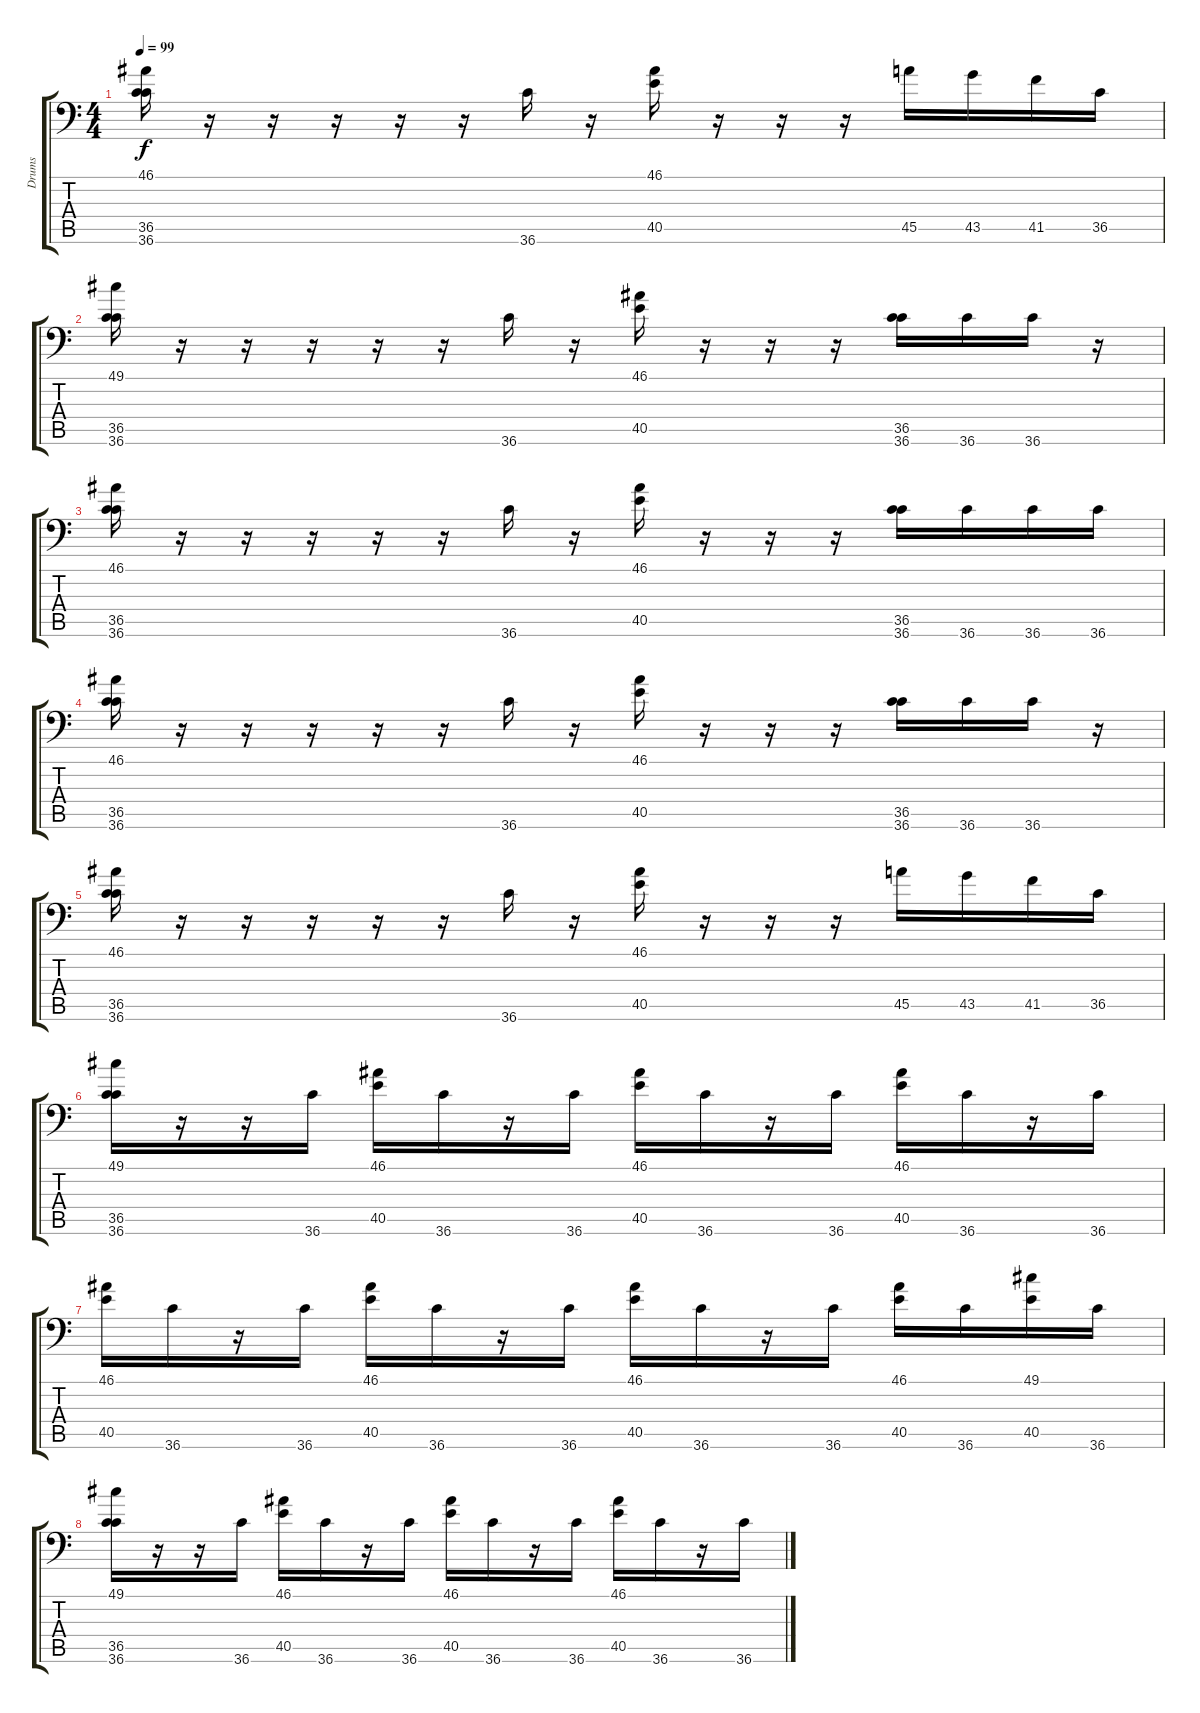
\track ("Drums" "Drums") {instrument synthdrum}
\staff {score tabs}
\tuning (C-1 C-1 C-1 C-1 C-1 C-1) {hide}
\ts (4 4)
\tempo 99
\clef f4
\ks c
(46.1 36.5 36.6).16{dy f} r.16 r.16 r.16 r.16 r.16 36.6.16 r.16 (46.1 40.5).16 r.16 r.16 r.16 45.5.16 43.5.16 41.5.16 36.5.16 |
(49.1 36.5 36.6).16 r.16 r.16 r.16 r.16 r.16 36.6.16 r.16 (46.1 40.5).16 r.16 r.16 r.16 (36.5 36.6).16 36.6.16 36.6.16 r.16 |
(46.1 36.5 36.6).16 r.16 r.16 r.16 r.16 r.16 36.6.16 r.16 (46.1 40.5).16 r.16 r.16 r.16 (36.5 36.6).16 36.6.16 36.6.16 36.6.16 |
(46.1 36.5 36.6).16 r.16 r.16 r.16 r.16 r.16 36.6.16 r.16 (46.1 40.5).16 r.16 r.16 r.16 (36.5 36.6).16 36.6.16 36.6.16 r.16 |
(46.1 36.5 36.6).16 r.16 r.16 r.16 r.16 r.16 36.6.16 r.16 (46.1 40.5).16 r.16 r.16 r.16 45.5.16 43.5.16 41.5.16 36.5.16 |
(49.1 36.5 36.6).16 r.16 r.16 36.6.16 (46.1 40.5).16 36.6.16 r.16 36.6.16 (46.1 40.5).16 36.6.16 r.16 36.6.16 (46.1 40.5).16 36.6.16 r.16 36.6.16 |
(46.1 40.5).16 36.6.16 r.16 36.6.16 (46.1 40.5).16 36.6.16 r.16 36.6.16 (46.1 40.5).16 36.6.16 r.16 36.6.16 (46.1 40.5).16 36.6.16 (49.1 40.5).16 36.6.16 |
(49.1 36.5 36.6).16 r.16 r.16 36.6.16 (46.1 40.5).16 36.6.16 r.16 36.6.16 (46.1 40.5).16 36.6.16 r.16 36.6.16 (46.1 40.5).16 36.6.16 r.16 36.6.16
